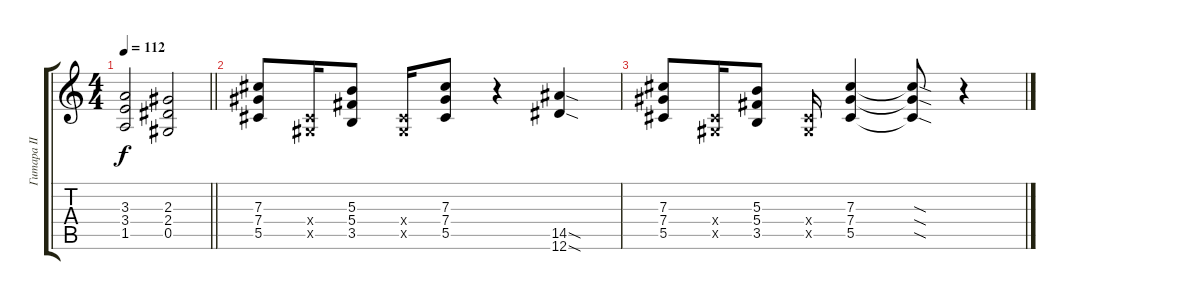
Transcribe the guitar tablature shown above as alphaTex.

\track ("Гитара II" "Гитара II") {instrument distortionguitar}
\staff {score tabs}
\tuning (Eb4 Bb3 Gb3 Db3 Ab2 Eb2) {hide}
\ts (4 4)
\tempo 112
\clef g2
\barLineRight lightlight
\ks aminor
(3.3 3.4 1.5).2{dy f} (2.3 2.4 0.5).2 |
(7.3 7.4 5.5).8 (0.4{x} 0.5{x}).16 (5.3 5.4 3.5).8 (0.4{x} 0.5{x}).16 (7.3 7.4 5.5).8 r.4 (14.5{sod} 12.6{sod}).4 |
(7.3 7.4 5.5).8 (0.4{x} 0.5{x}).16 (5.3 5.4 3.5).8 (0.4{x} 0.5{x}).16 (7.3 7.4 5.5).4 (7.3{sod t} 7.4{sod t} 5.5{sod t}).8 r.4
